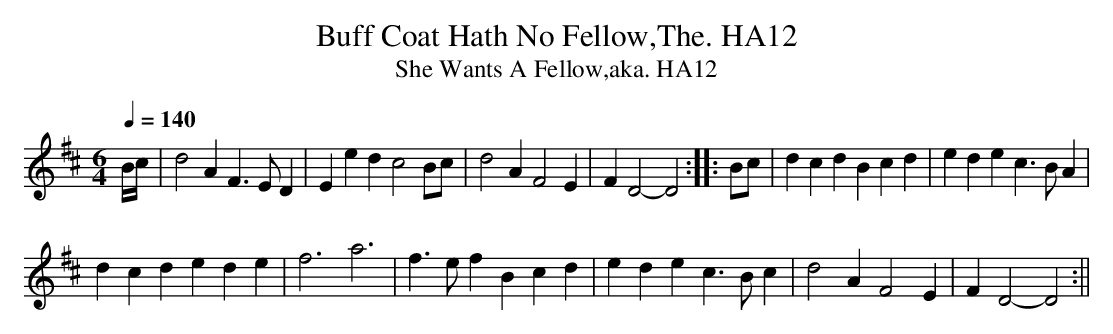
X:1
T:Buff Coat Hath No Fellow,The. HA12
T:She Wants A Fellow,aka. HA12
M:6/4
L:1/4
Q:140
K:D Major
B/4c/4|d2AF>ED|Eedc2B/c/|d2AF2E|F D2-D2:||:B/c/|dcdBcd|edec>BA|!
dcdede|f3a3|f>efBcd|edec>Bc|d2AF2E|FD2-D2:||
